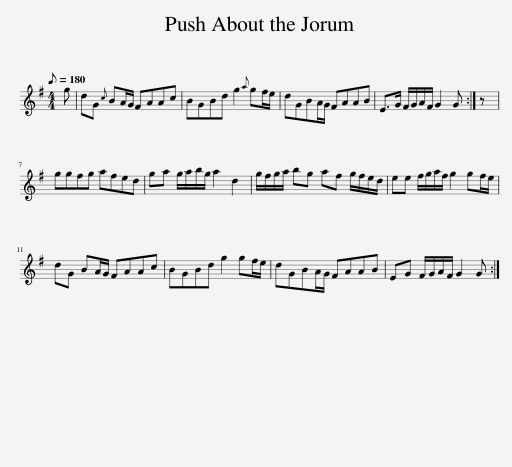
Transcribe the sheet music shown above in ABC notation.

X:1
L:1/8
Q:1/8=180
M:4/4
I:linebreak $
K:G
V:1 treble
V:1
 g | dG{c} BA/G/ FAAc | BGBd g2{a} gf/e/ | dGBA/G/ FAAB | E>G F/G/A/F/ G2 G :| %5
 z |$ ggfg afed | ga g/a/b/g/ a2 d2 | g/f/g/a/ bg af g/f/e/d/ | ee f/g/a/f/ g2 gf/e/ |$ %10
 dG BA/G/ FAAc | BGBd g2 gf/e/ | dGBA/G/ FAAB | EG F/G/A/F/ G2 G :| %14
